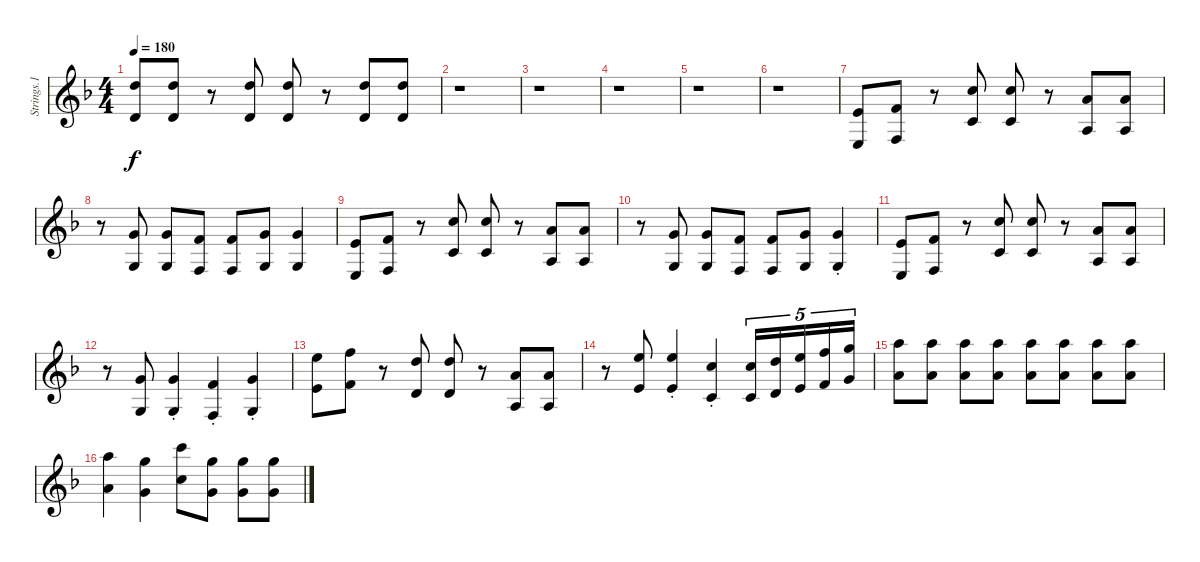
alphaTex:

\track ("Strings.1" "Strings.1") {instrument stringensemble1}
\staff {score}
\tuning (E4 B3 G3 D3 A2 E2) {hide}
\ts (4 4)
\tempo 180
\clef g2
\ks f
(10.1 3.2).8{dy f} (10.1 3.2).8 r.8 (10.1 3.2).8 (10.1 3.2).8 r.8 (10.1 3.2).8 (10.1 3.2).8 |
r.1 |
r.1 |
r.1 |
r.1 |
r.1 |
(0.1 2.4).8 (1.1 3.4).8 r.8 (8.1 1.2).8 (8.1 1.2).8 r.8 (5.1 2.3).8 (5.1 2.3).8 |
r.8 (3.1 0.3).8 (3.1 0.3).8 (1.1 3.4).8 (1.1 3.4).8 (3.1 0.3).8 (3.1 0.3).4 |
(0.1 2.4).8 (1.1 3.4).8 r.8 (8.1 1.2).8 (8.1 1.2).8 r.8 (5.1 2.3).8 (5.1 2.3).8 |
r.8 (3.1 0.3).8 (3.1 0.3).8 (1.1 3.4).8 (1.1 3.4).8 (3.1 0.3).8 (3.1{st} 0.3{st}).4 |
(0.1 2.4).8 (1.1 3.4).8 r.8 (8.1 1.2).8 (8.1 1.2).8 r.8 (5.1 2.3).8 (5.1 2.3).8 |
r.8 (3.1 0.3).8 (3.1{st} 0.3{st}).4 (1.1{st} 3.4{st}).4 (3.1{st} 0.3{st}).4 |
(0.1 17.2).8 (1.1 18.2).8 r.8 (10.1 3.2).8 (10.1 3.2).8 r.8 (5.1 2.3).8 (5.1 2.3).8 |
r.8 (0.1 17.2).8 (0.1{st} 17.2{st}).4 (8.1{st} 1.2{st}).4 (8.1 1.2).16{tu (5 4)} (10.1 3.2).16{tu (5 4)} (0.1 17.2).16{tu (5 4)} (1.1 18.2).16{tu (5 4)} (3.1 20.2).16{tu (5 4)} |
(5.1 22.2).8 (5.1 22.2).8 (5.1 22.2).8 (5.1 22.2).8 (5.1 22.2).8 (5.1 22.2).8 (5.1 22.2).8 (5.1 22.2).8 |
(5.1 22.2).4 (3.1 20.2).4 (8.1 25.2).8 (3.1 20.2).8 (3.1 20.2).8 (3.1 20.2).8
